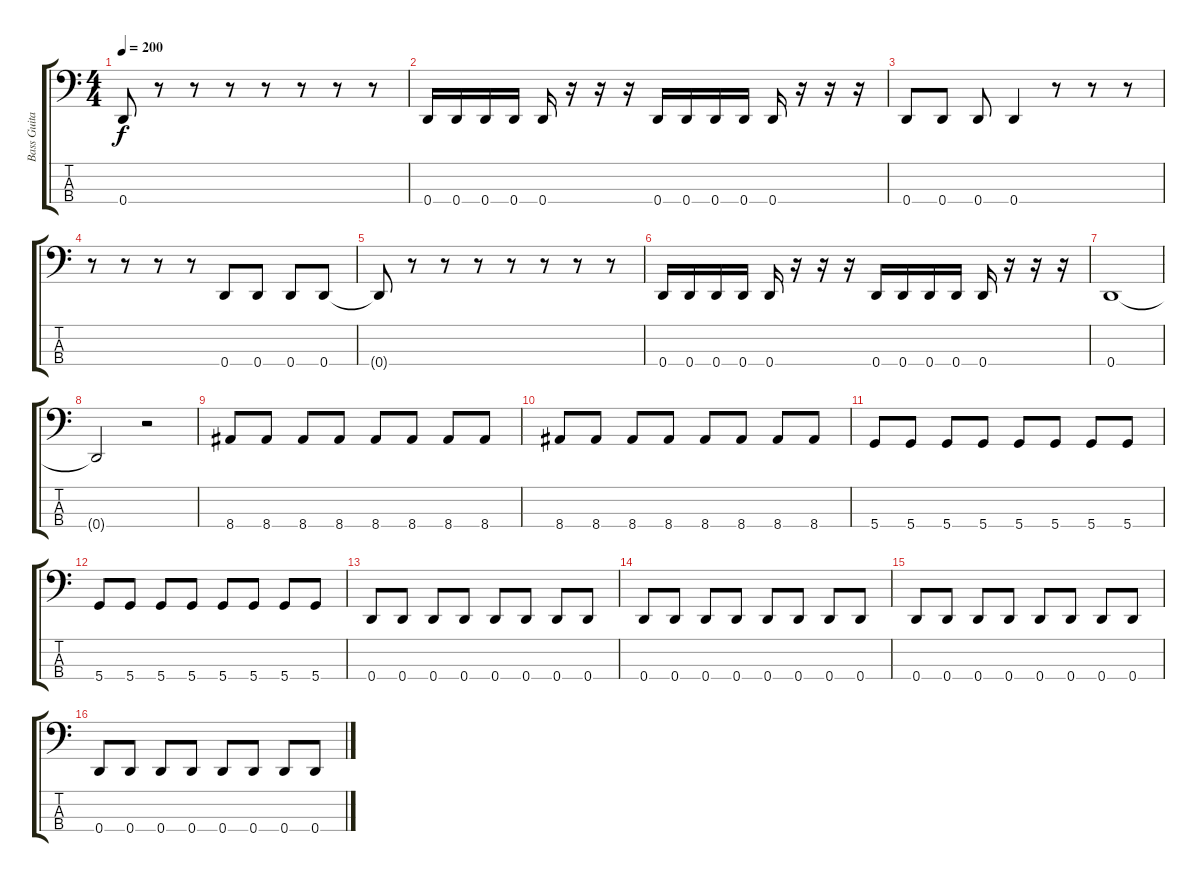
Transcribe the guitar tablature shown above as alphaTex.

\track ("Bass Guitar (Andy)" "Bass Guita") {instrument electricbasspick}
\staff {score tabs}
\tuning (G2 D2 A1 D1) {hide}
\ts (4 4)
\tempo 200
\clef f4
\ks c
0.4{t}.8{dy f} r.8 r.8 r.8 r.8 r.8 r.8 r.8 |
0.4.16 0.4.16 0.4.16 0.4.16 0.4.16 r.16 r.16 r.16 0.4.16 0.4.16 0.4.16 0.4.16 0.4.16 r.16 r.16 r.16 |
0.4.8 0.4.8 0.4.8 0.4.4 r.8 r.8 r.8 |
r.8 r.8 r.8 r.8 0.4.8 0.4.8 0.4.8 0.4.8 |
0.4{t}.8 r.8 r.8 r.8 r.8 r.8 r.8 r.8 |
0.4.16 0.4.16 0.4.16 0.4.16 0.4.16 r.16 r.16 r.16 0.4.16 0.4.16 0.4.16 0.4.16 0.4.16 r.16 r.16 r.16 |
0.4.1 |
0.4{t}.2 r.2 |
8.4.8 8.4.8 8.4.8 8.4.8 8.4.8 8.4.8 8.4.8 8.4.8 |
8.4.8 8.4.8 8.4.8 8.4.8 8.4.8 8.4.8 8.4.8 8.4.8 |
5.4.8 5.4.8 5.4.8 5.4.8 5.4.8 5.4.8 5.4.8 5.4.8 |
5.4.8 5.4.8 5.4.8 5.4.8 5.4.8 5.4.8 5.4.8 5.4.8 |
0.4.8 0.4.8 0.4.8 0.4.8 0.4.8 0.4.8 0.4.8 0.4.8 |
0.4.8 0.4.8 0.4.8 0.4.8 0.4.8 0.4.8 0.4.8 0.4.8 |
0.4.8 0.4.8 0.4.8 0.4.8 0.4.8 0.4.8 0.4.8 0.4.8 |
0.4.8 0.4.8 0.4.8 0.4.8 0.4.8 0.4.8 0.4.8 0.4.8
